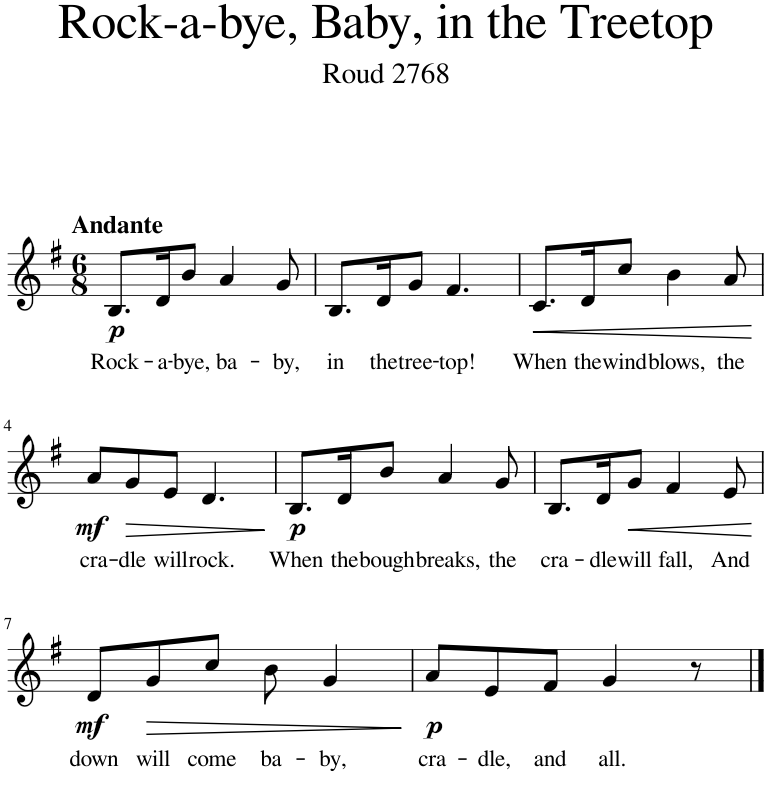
**kern	**text	**dynam
*part1	*part1	*part1
*staff1	*staff1	*staff1
*I"Piano	*	*
*I'Pno.	*	*
*clefG2	*	*
*k[f#]	*	*
*M6/8	*	*
=1	=1	=1
!LO:TX:a:B:t=Andante	!	!
!	!LO:LY:b	!LO:DY:b
8.B/L	Rock-	p
!	!LO:LY:b	!
16d/K	-a-	.
!	!LO:LY:b	!
8b/J	-bye,	.
!	!LO:LY:b	!
4a/	ba-	.
!	!LO:LY:b	!
8g/	-by,	.
=2	=2	=2
!	!LO:LY:b	!
8.B/L	in	.
!	!LO:LY:b	!
16d/K	the	.
!	!LO:LY:b	!
8g/J	tree-	.
!	!LO:LY:b	!
4.f#/	-top!	.
=3	=3	=3
!	!LO:LY:b	!LO:HP:b
8.c/L	When	<
!	!LO:LY:b	!
16d/K	the	.
!	!LO:LY:b	!
8cc/J	wind	.
!	!LO:LY:b	!
4b\	blows,	.
!	!LO:LY:b	!
8a/	the	.
.	.	[
!!LO:LB:g=z
=4	=4	=4
!	!LO:LY:b	!LO:DY:b
8a/L	cra-	mf
!	!LO:LY:b	!LO:HP:b
8g/	-dle	>
!	!LO:LY:b	!
8e/J	will	.
!	!LO:LY:b	!
4.d/	rock.	.
.	.	]
=5	=5	=5
!	!LO:LY:b	!LO:DY:b
8.B/L	When	p
!	!LO:LY:b	!
16d/K	the	.
!	!LO:LY:b	!
8b/J	bough	.
!	!LO:LY:b	!
4a/	breaks,	.
!	!LO:LY:b	!
8g/	the	.
=6	=6	=6
!	!LO:LY:b	!
8.B/L	cra-	.
!	!LO:LY:b	!
16d/K	-dle	.
!	!LO:LY:b	!LO:HP:b
8g/J	will	<
!	!LO:LY:b	!
4f#/	fall,	.
!	!LO:LY:b	!
8e/	And	.
.	.	[
!!LO:LB:g=z
=7	=7	=7
!	!LO:LY:b	!LO:DY:b
8d/L	down	mf
!	!LO:LY:b	!LO:HP:b
8g/	will	>
!	!LO:LY:b	!
8cc/J	come	.
!	!LO:LY:b	!
8b\	ba-	.
!	!LO:LY:b	!
4g/	-by,	.
.	.	]
=8	=8	=8
!	!LO:LY:b	!LO:DY:b
8a/L	cra-	p
!	!LO:LY:b	!
8e/	-dle,	.
!	!LO:LY:b	!
8f#/J	and	.
!	!LO:LY:b	!
4g/	all.	.
8r	.	.
==	==	==
*-	*-	*-
